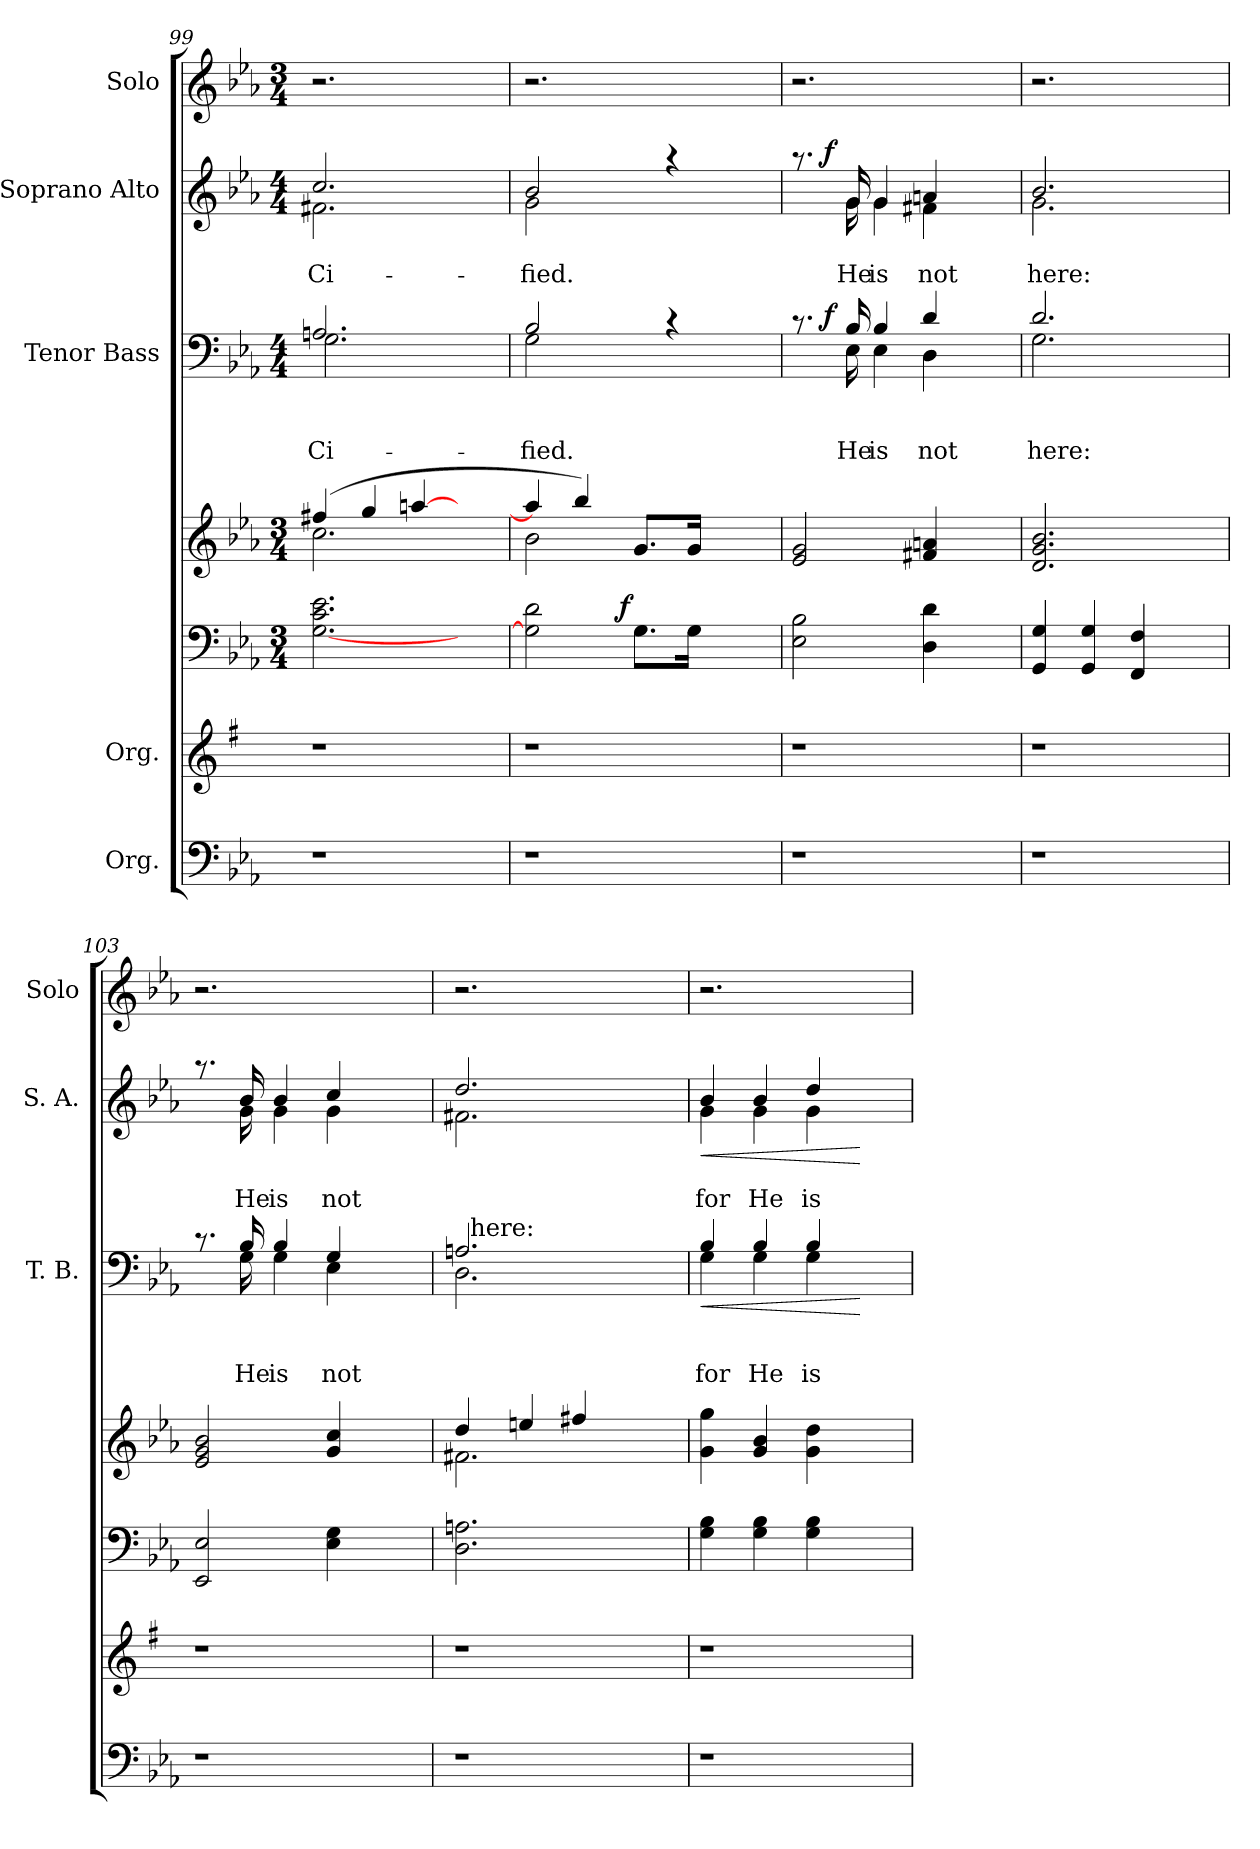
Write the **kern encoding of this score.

**kern	**kern	**kern	**dynam	**kern	**kern	**text	**text	**text	**dynam	**kern	**text	**text	**dynam	**kern
*part7	*part6	*part5	*part5	*part4	*part3	*part3	*part3	*part3	*part3	*part2	*part2	*part2	*part2	*part1
*staff7	*staff6	*staff5	*staff5	*staff4	*staff3	*staff3	*staff3	*staff3	*staff3	*staff2	*staff2	*staff2	*staff2	*staff1
*I"Org.	*I"Org.	*	*	*	*I"Tenor Bass	*	*	*	*	*I"Soprano Alto	*	*	*	*I"Solo
*	*	*	*	*	*I'T. B.	*	*	*	*	*I'S. A.	*	*	*	*I'Solo
!!LO:PB:g=z
*clefF4	*clefG2	*clefF4	*	*clefG2	*clefF4	*	*	*	*	*clefG2	*	*	*	*clefG2
*k[b-e-a-]	*k[f#]	*k[b-e-a-]	*	*k[b-e-a-]	*k[b-e-a-]	*	*	*	*	*k[b-e-a-]	*	*	*	*k[b-e-a-]
*E-:	*G:	*E-:	*	*E-:	*E-:	*	*	*	*	*E-:	*	*	*	*E-:
*	*	*M3/4	*	*M3/4	*M4/4	*	*	*	*	*M4/4	*	*	*	*M3/4
=99	=99	=99	=99	=99	=99	=99	=99	=99	=99	=99	=99	=99	=99	=99
*	*	*	*	*^	*	*	*	*	*	*	*	*	*	*
!	!	!	!	!	!	!	!	!	!LO:LY:a	!	!	!	!LO:LY:b	!	!
*	*	*	*	*	*	*^	*	*	*	*	*^	*	*	*	*
1r	1r	[<2.G\ 2.c\ 2.e-\	.	(4ff#X/	2.cc\	2.An/	2.G\	.	.	-Ci-	.	2.cc/	2.f#X\	.	-Ci-	.	2.r
.	.	.	.	4gg/	.	.	.	.	.	.	.	.	.	.	.	.	.
.	.	.	.	[>4aan/	.	.	.	.	.	.	.	.	.	.	.	.	.
.	.	4ryy	.	4ryy	4ryy	4ryy	4ryy	.	.	.	.	4ryy	4ryy	.	.	.	4ryy
=100	=100	=100	=100	=100	=100	=100	=100	=100	=100	=100	=100	=100	=100	=100	=100	=100	=100
!	!	!	!	!	!	!	!	!	!	!LO:LY:a	!	!	!	!	!LO:LY:b	!	!
*	*	*^	*	*	*	*	*	*	*	*	*	*	*	*	*	*	*
1r	1r	2G\] 2d\	4...ryy	.	4aa/]	2b-\	2B-/	2G\	.	.	-fied.	.	2b-/	2g\	.	-fied.	.	2.r
.	.	.	.	.	4bb-/)	.	.	.	.	.	.	.	.	.	.	.	.	.
!	!	!	!	!LO:DY:a	!	!	!	!	!	!	!	!	!	!	!	!	!	!
.	.	.	2ryy	f	.	.	.	.	.	.	.	.	.	.	.	.	.	.
.	.	8.G\L	.	.	8.g/L	4ryy	8ryy	8ryy	.	.	.	.	8ryy	8ryy	.	.	.	.
.	.	.	.	.	.	.	4rc	4.ryy	.	.	.	.	4raa	4.ryy	.	.	.	.
.	.	16G\Jk	.	.	16g/Jk	.	.	.	.	.	.	.	.	.	.	.	.	.
.	.	4ryy	.	.	4ryy	4ryy	.	.	.	.	.	.	.	.	.	.	.	4ryy
.	.	.	.	.	.	.	8ryy	.	.	.	.	.	8ryy	.	.	.	.	.
.	.	.	32ryy	.	.	.	.	.	.	.	.	.	.	.	.	.	.	.
*	*	*v	*v	*	*	*	*	*	*	*	*	*	*	*	*	*	*	*
*	*	*	*	*v	*v	*	*	*	*	*	*	*	*	*	*	*	*
=101	=101	=101	=101	=101	=101	=101	=101	=101	=101	=101	=101	=101	=101	=101	=101	=101
*	*	*	*	*	*	*^	*	*	*	*	*	*^	*	*	*	*
1r	1r	2E-\ 2B-\	.	2e-/ 2g/	8.rc	8.ryy	8ryy	.	.	.	.	8.raa	8.ryy	8ryy	.	.	.	2.r
!	!	!	!	!	!	!	!	!	!	!	!LO:DY:b	!	!	!	!	!	!LO:DY:a	!
.	.	.	.	.	.	.	2..ryy	.	.	.	f	.	.	2..ryy	.	.	f	.
!	!	!	!	!	!	!	!	!	!	!LO:LY:a	!	!	!	!	!	!LO:LY:b	!	!
.	.	.	.	.	16E-\	16B-/	.	.	.	He	.	16g\	16g/	.	.	He	.	.
!	!	!	!	!	!	!	!	!	!	!LO:LY:a	!	!	!	!	!	!LO:LY:b	!	!
.	.	.	.	.	4B-/	4E-\	.	.	.	is	.	4g/	4g\	.	.	is	.	.
!	!	!	!	!	!	!	!	!	!	!LO:LY:a	!	!	!	!	!	!LO:LY:b	!	!
.	.	4D\ 4d\	.	4f#X/ 4an/	4d/	4D\	.	.	.	not	.	4an/	4f#X\	.	.	not	.	.
.	.	4ryy	.	4ryy	4ryy	4ryy	.	.	.	.	.	4ryy	4ryy	.	.	.	.	4ryy
=102	=102	=102	=102	=102	=102	=102	=102	=102	=102	=102	=102	=102	=102	=102	=102	=102	=102	=102
!	!	!	!	!	!	!	!	!	!	!LO:LY:a	!	!	!	!	!	!LO:LY:b	!	!
*	*	*	*	*	*	*v	*v	*	*	*	*	*	*	*	*	*	*	*
*	*	*	*	*	*	*	*	*	*	*	*	*v	*v	*	*	*	*
1r	1r	4GG/ 4G/	.	2.d/ 2.g/ 2.b-/	2.d/	2.G\	.	.	here:	.	2.b-/	2.g\	.	here:	.	2.r
.	.	4GG/ 4G/	.	.	.	.	.	.	.	.	.	.	.	.	.	.
.	.	4FF/ 4F/	.	.	.	.	.	.	.	.	.	.	.	.	.	.
.	.	4ryy	.	4ryy	4ryy	4ryy	.	.	.	.	4ryy	4ryy	.	.	.	4ryy
=103	=103	=103	=103	=103	=103	=103	=103	=103	=103	=103	=103	=103	=103	=103	=103	=103
1r	1r	2EE-/ 2E-/	.	2e-/ 2g/ 2b-/	8.rc	8.ryy	.	.	.	.	8.raa	8.ryy	.	.	.	2.r
!	!	!	!	!	!	!	!	!	!LO:LY:a	!	!	!	!	!LO:LY:b	!	!
.	.	.	.	.	16G\	16B-/	.	.	He	.	16g\	16b-/	.	He	.	.
!	!	!	!	!	!	!	!	!	!LO:LY:a	!	!	!	!	!LO:LY:b	!	!
.	.	.	.	.	4B-/	4G\	.	.	is	.	4b-/	4g\	.	is	.	.
!	!	!	!	!	!	!	!	!	!LO:LY:a	!	!	!	!	!LO:LY:b	!	!
.	.	4E-\ 4G\	.	4g/ 4cc/	4G/	4E-\	.	.	not	.	4cc/	4g\	.	not	.	.
.	.	4ryy	.	4ryy	4ryy	4ryy	.	.	.	.	4ryy	4ryy	.	.	.	4ryy
!!LO:LB:g=z
=104	=104	=104	=104	=104	=104	=104	=104	=104	=104	=104	=104	=104	=104	=104	=104	=104
*	*	*	*	*^	*	*^	*	*	*	*	*	*	*	*	*	*
1r	1r	2.D\ 2.An\	.	4dd/	2.f#X\	2.An/	2.D\	32ryy	.	.	.	.	2.dd/	2.f#X\	.	.	.	2.r
!	!	!	!	!	!	!	!	!LO:TX:a:t=here&colon;	!	!	!	!	!	!	!	!	!	!
.	.	.	.	.	.	.	.	2ryy	.	.	.	.	.	.	.	.	.	.
.	.	.	.	4een/	.	.	.	.	.	.	.	.	.	.	.	.	.	.
.	.	.	.	4ff#X/	.	.	.	.	.	.	.	.	.	.	.	.	.	.
.	.	.	.	.	.	.	.	4...ryy	.	.	.	.	.	.	.	.	.	.
.	.	4ryy	.	4ryy	4ryy	4ryy	4ryy	.	.	.	.	.	4ryy	4ryy	.	.	.	4ryy
=105	=105	=105	=105	=105	=105	=105	=105	=105	=105	=105	=105	=105	=105	=105	=105	=105	=105	=105
!	!	!	!	!	!	!	!	!	!	!	!LO:LY:a	!LO:HP:b	!	!	!	!LO:LY:b	!LO:HP:b	!
*	*	*	*	*v	*v	*	*	*	*	*	*	*	*	*	*	*	*	*
*	*	*	*	*	*	*v	*v	*	*	*	*	*	*	*	*	*	*
1r	1r	4G\ 4B-\	.	4g\ 4gg\	4B-/	4G\	.	.	for	<	4b-/	4g\	.	for	<	2.r
!	!	!	!	!	!	!	!	!	!LO:LY:a	!	!	!	!	!LO:LY:b	!	!
.	.	4G\ 4B-\	.	4g/ 4b-/	4B-/	4G\	.	.	He	.	4b-/	4g\	.	He	.	.
!	!	!	!	!	!	!	!	!	!LO:LY:a	!	!	!	!	!LO:LY:b	!	!
.	.	4G\ 4B-\	.	4g\ 4dd\	4B-/	4G\	.	.	is	.	4dd/	4g\	.	is	.	.
.	.	4ryy	.	4ryy	4ryy	4ryy	.	.	.	[	4ryy	4ryy	.	.	[	4ryy
*	*	*	*	*	*v	*v	*	*	*	*	*	*	*	*	*	*
*	*	*	*	*	*	*	*	*	*	*v	*v	*	*	*	*
=	=	=	=	=	=	=	=	=	=	=	=	=	=	=
*-	*-	*-	*-	*-	*-	*-	*-	*-	*-	*-	*-	*-	*-	*-
